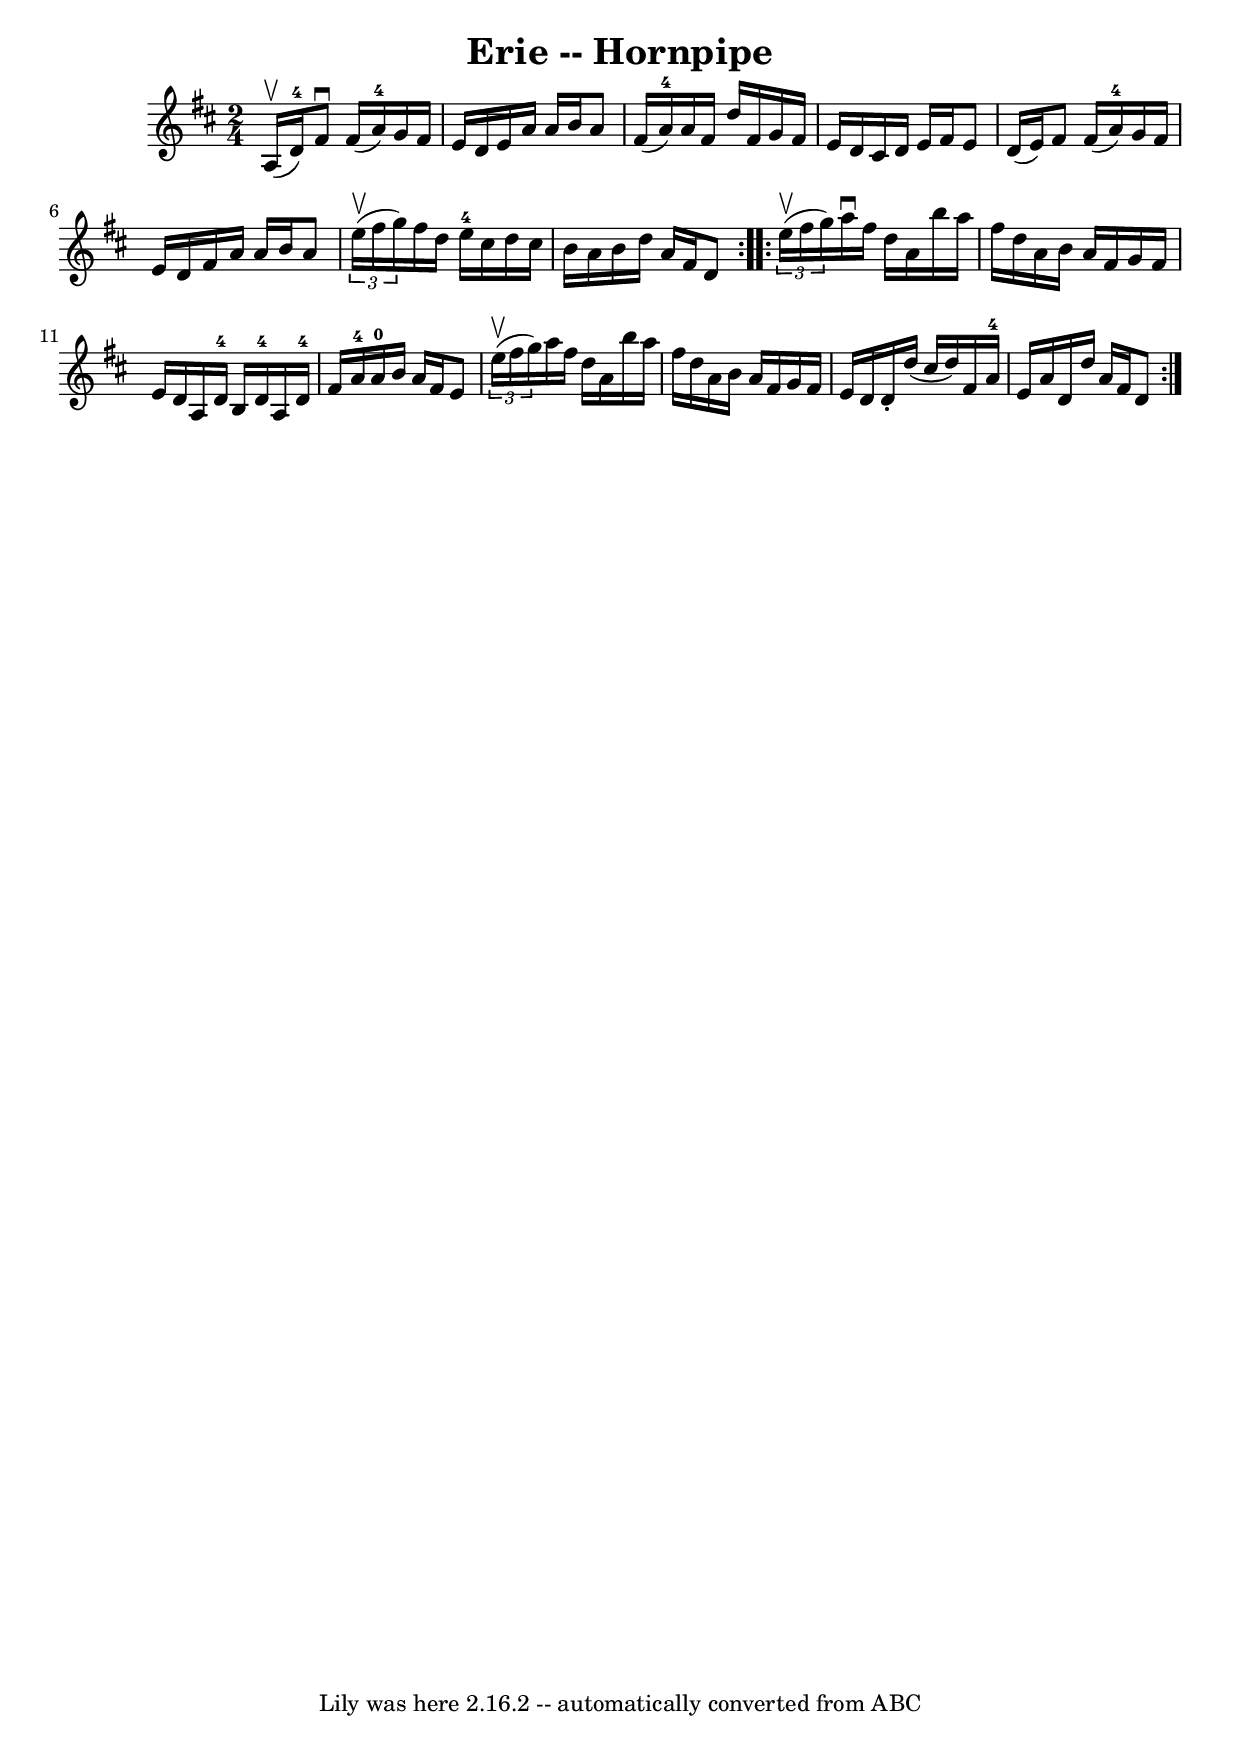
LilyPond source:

\version "2.16.2"
\include "Mammoth.ily"
\header {
  %% book = "Cole's 1000 Fiddle Tunes"
  crossRefNumber = "1"
  footnotes = ""
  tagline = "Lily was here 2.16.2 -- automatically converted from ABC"
  title = "Erie -- Hornpipe"

}
voicedefault =  {



  \repeat volta 2 {

    \time 2/4 
    \key d \major     a16 (^\upbow d'16-4)  |
    fis'8^\downbow fis'16 (a'16-4) g'16 fis'16 e'16 d'16  |
         e'16 a'16 a'16 b'16 a'8 fis'16 (a'16-4)  |
         a'16 fis'16 d''16 fis'16 g'16 fis'16 e'16 d'16   |
         cis'16 d'16 e'16 fis'16 e'8 d'16 (e'16)  |
    fis'8      fis'16 (a'16-4) g'16 fis'16 e'16 d'16   |
    fis'16  
    a'16 a'16 b'16 a'8    \times 2/3 { e''16 (^\upbow fis''16    
				       g''16)  				     }  |
    fis''16 d''16 e''16-4 cis''16 d''16         cis''16 b'16 a'16   |
    b'16 d''16 a'16 fis'16 d'8  
  }   
  
  \repeat volta 2 {
    \times 2/3 { e''16 (^\upbow fis''16 g''16)  	       }   |
    a''16^\downbow fis''16 d''16 a'16 b''16 a''16         fis''16 d''16   |
    a'16 b'16 a'16 fis'16 g'16 fis'16        e'16 d'16   |
    a16 d'16-4 b16 d'16-4 a16 d'16-4 fis'16 a'16-4 |
    a'16-0 b'16 a'16 fis'16 e'8 
    \times 2/3 { e''16 (^\upbow fis''16 g''16)  	       }  |
    a''16         fis''16 d''16 a'16 b''16 a''16 fis''16 d''16   |
    a'16      b'16 a'16 fis'16 g'16 fis'16 e'16 d'16   |
    d'16-.      d''16 (cis''16 d''16) fis'16 a'16-4 e'16 a'16   |
    
    d'16 d''16 a'16 fis'16 d'8  
  }   

}

\score{
  <<

    \context Staff="default"
    {
      \voicedefault 
      
    }

  >>
  \layout {
    
  }
  \midi {
  }

}
